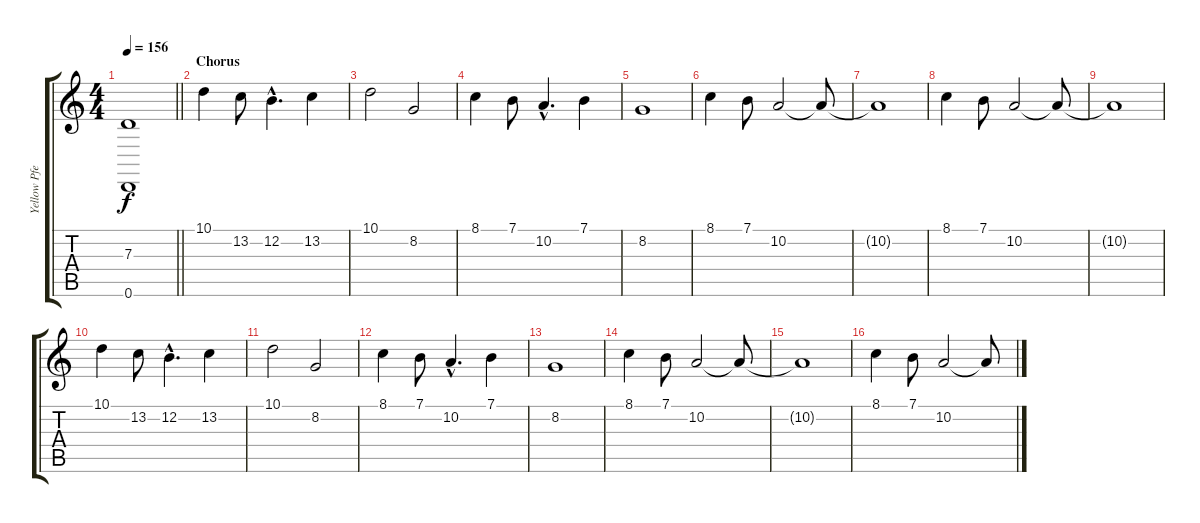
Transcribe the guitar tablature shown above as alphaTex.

\track ("Yellow Pfeifer" "Yellow Pfe") {instrument bagpipe}
\staff {score tabs}
\tuning (E4 B3 G3 D3 A2 D2) {hide}
\ts (4 4)
\tempo 156
\clef g2
\barLineRight lightlight
\ks c
(7.3{t} 0.6{t}).1{dy f} |
\section ("" "Chorus")
10.1.4 13.2.8 12.2{hac}.4{d} 13.2.4 |
10.1.2 8.2.2 |
8.1.4 7.1.8 10.2{hac}.4{d} 7.1.4 |
8.2.1 |
8.1.4 7.1.8 10.2.2 10.2{t}.8 |
10.2{t}.1 |
8.1.4 7.1.8 10.2.2 10.2{t}.8 |
10.2{t}.1 |
10.1.4 13.2.8 12.2{hac}.4{d} 13.2.4 |
10.1.2 8.2.2 |
8.1.4 7.1.8 10.2{hac}.4{d} 7.1.4 |
8.2.1 |
8.1.4 7.1.8 10.2.2 10.2{t}.8 |
10.2{t}.1 |
8.1.4 7.1.8 10.2.2 10.2{t}.8
